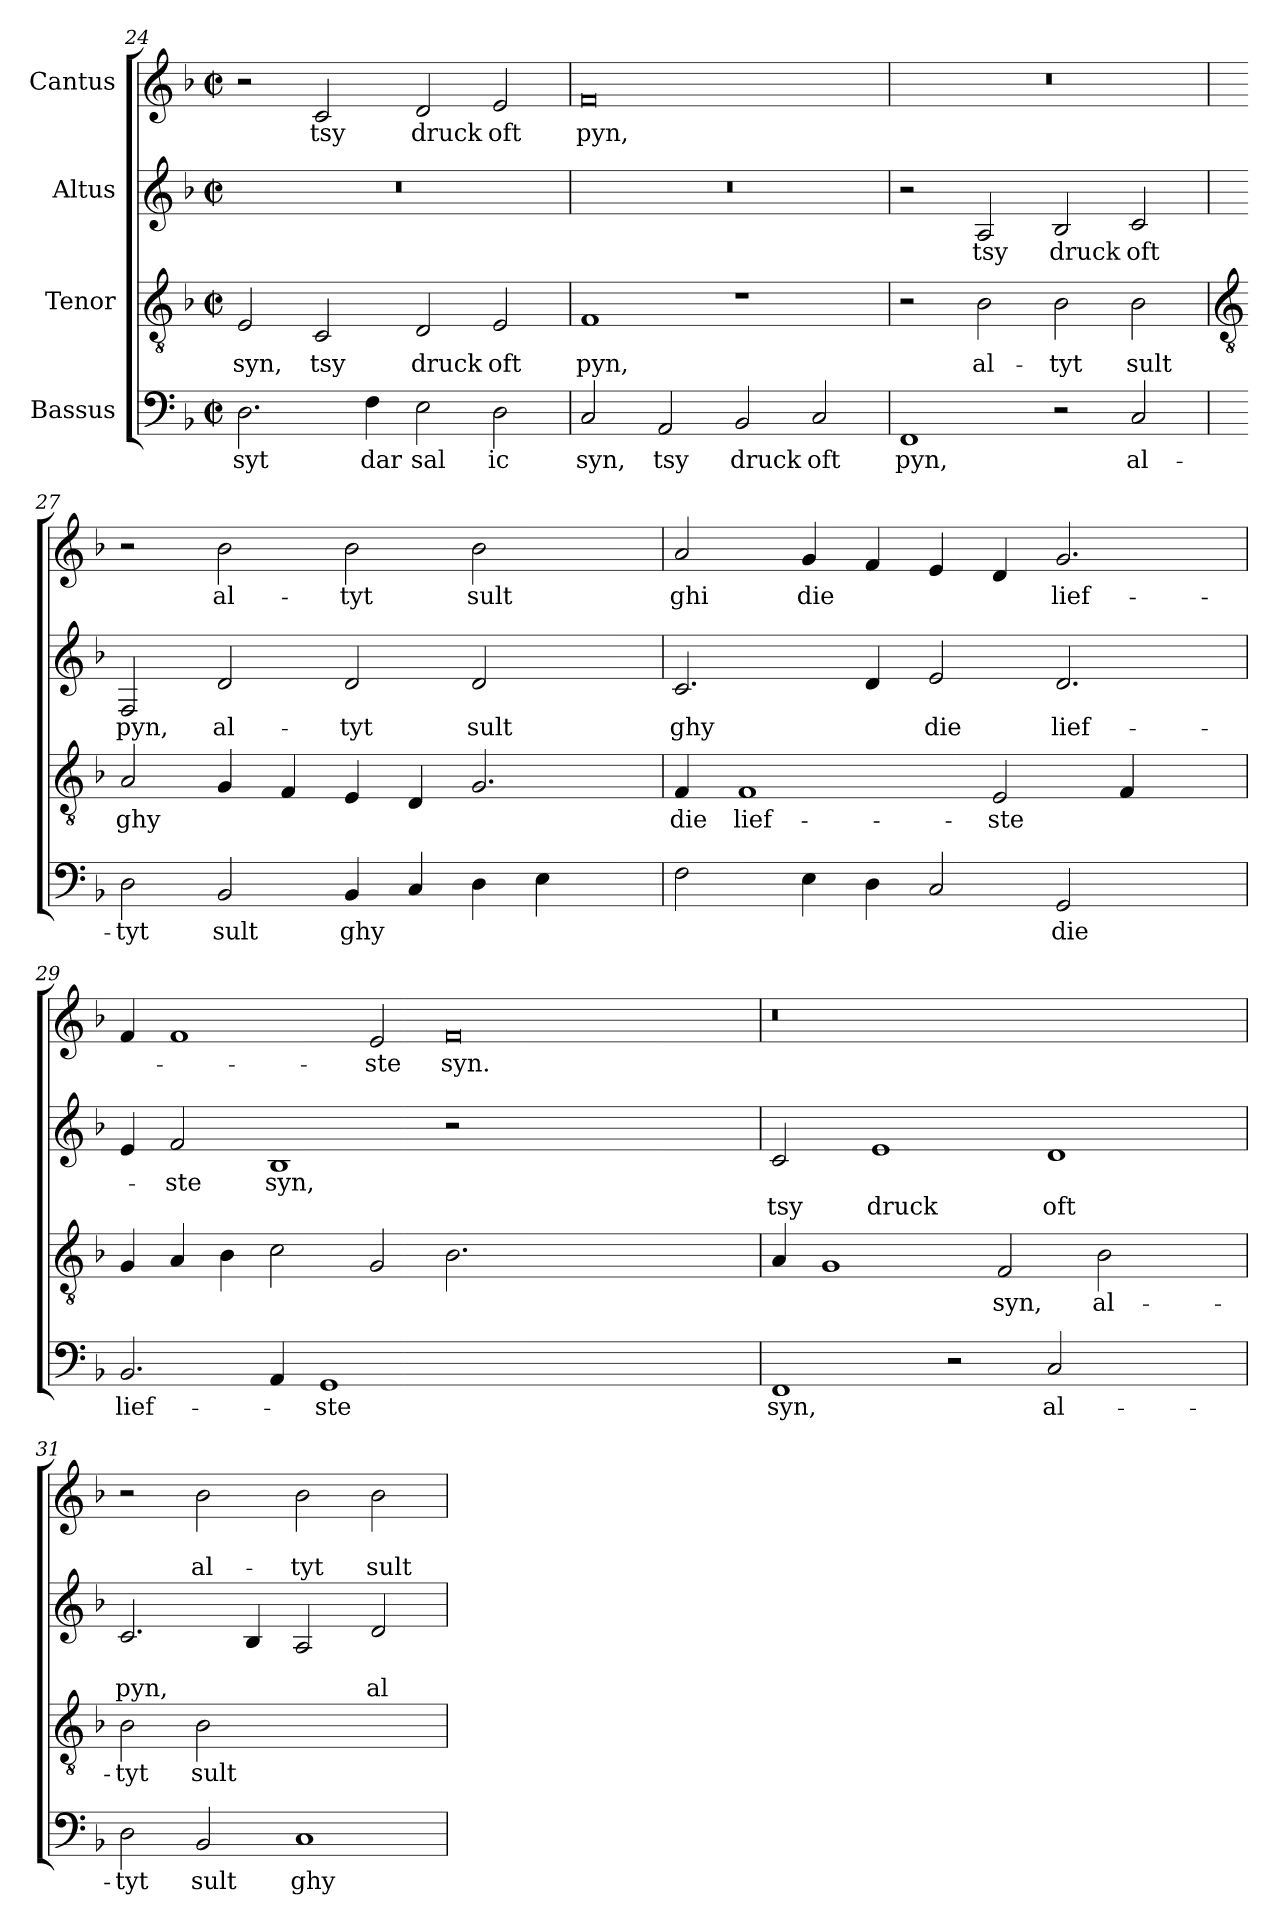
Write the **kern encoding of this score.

**kern	**text	**kern	**text	**kern	**text	**text	**kern	**text	**text
*part4	*part4	*part3	*part3	*part2	*part2	*part2	*part1	*part1	*part1
*staff4	*staff4	*staff3	*staff3	*staff2	*staff2	*staff2	*staff1	*staff1	*staff1
*I"Bassus	*	*I"Tenor	*	*I"Altus	*	*	*I"Cantus	*	*
*clefF4	*	*clefGv2	*	*clefG2	*	*	*clefG2	*	*
*k[b-]	*	*k[b-]	*	*k[b-]	*	*	*k[b-]	*	*
*F:	*	*F:	*	*F:	*	*	*F:	*	*
*M4/2	*	*M4/2	*	*M4/2	*	*	*M4/2	*	*
*met(c|)	*	*met(c|)	*	*met(c|)	*	*	*met(c|)	*	*
=24	=24	=24	=24	=24	=24	=24	=24	=24	=24
!	!LO:LY:b	!	!LO:LY:b	!	!	!	!	!	!
2.D	syt	2E	syn,	0r	.	.	2r	.	.
!	!	!	!LO:LY:b	!	!	!	!	!LO:LY:b	!
.	.	2C	tsy	.	.	.	2c	tsy	.
!	!LO:LY:b	!	!	!	!	!	!	!	!
4F	dar	.	.	.	.	.	.	.	.
!	!LO:LY:b	!	!LO:LY:b	!	!	!	!	!LO:LY:b	!
2E	sal	2D	druck	.	.	.	2d	druck	.
!	!LO:LY:b	!	!LO:LY:b	!	!	!	!	!LO:LY:b	!
2D	ic	2E	oft	.	.	.	2e	oft	.
=25	=25	=25	=25	=25	=25	=25	=25	=25	=25
!	!LO:LY:b	!	!LO:LY:b	!	!	!	!	!LO:LY:b	!
2C	syn,	1F	pyn,	0r	.	.	0f	pyn,	.
!	!LO:LY:b	!	!	!	!	!	!	!	!
2AA	tsy	.	.	.	.	.	.	.	.
!	!LO:LY:b	!	!	!	!	!	!	!	!
2BB-	druck	1r	.	.	.	.	.	.	.
!	!LO:LY:b	!	!	!	!	!	!	!	!
2C	oft	.	.	.	.	.	.	.	.
!!LO:LB:g=z
=26	=26	=26	=26	=26	=26	=26	=26	=26	=26
!	!LO:LY:b	!	!	!	!	!	!	!	!
1FF	pyn,	2r	.	2r	.	.	0r	.	.
!	!	!	!LO:LY:b	!	!LO:LY:b	!	!	!	!
.	.	2B-	al-	2A	tsy	.	.	.	.
!	!	!	!LO:LY:b	!	!LO:LY:b	!	!	!	!
2r	.	2B-	-tyt	2B-	druck	.	.	.	.
!	!LO:LY:b	!	!LO:LY:b	!	!LO:LY:b	!	!	!	!
2C	al-	2B-	sult	2c	oft	.	.	.	.
!!LO:LB:g=z
=27	=27	=27	=27	=27	=27	=27	=27	=27	=27
*	*	*clefGv2	*	*	*	*	*	*	*
!	!LO:LY:b	!	!LO:LY:b	!	!LO:LY:b	!	!	!	!
2D	-tyt	2A	ghy	2F	pyn,	.	2r	.	.
!	!LO:LY:b	!	!	!	!LO:LY:b	!	!	!LO:LY:b	!
2BB-	sult	4G	.	2d	al-	.	2b-	al-	.
.	.	4F	.	.	.	.	.	.	.
!	!LO:LY:b	!	!	!	!LO:LY:b	!	!	!LO:LY:b	!
4BB-	ghy	4E	.	2d	-tyt	.	2b-	-tyt	.
4C	.	4D	.	.	.	.	.	.	.
!	!	!	!	!	!LO:LY:b	!	!	!LO:LY:b	!
4D	.	2.G	.	2d	sult	.	2b-	sult	.
4E	.	.	.	.	.	.	.	.	.
4ryy	.	.	.	4ryy	.	.	4ryy	.	.
!!LO:LB:g=z
=28	=28	=28	=28	=28	=28	=28	=28	=28	=28
!	!	!	!LO:LY:b	!	!LO:LY:b	!	!	!LO:LY:b	!
2F	.	4F	die	2.c	ghy	.	2a	ghi	.
!	!	!	!LO:LY:b	!	!	!	!	!	!
.	.	1F	lief-	.	.	.	.	.	.
!	!	!	!	!	!	!	!	!LO:LY:b	!
4E	.	.	.	.	.	.	4g	die	.
4D	.	.	.	4d	.	.	4f	.	.
!	!	!	!	!	!LO:LY:b	!	!	!	!
2C	.	.	.	2e	die	.	4e	.	.
!	!	!	!LO:LY:b	!	!	!	!	!	!
.	.	2E	-ste	.	.	.	4d	.	.
!	!LO:LY:b	!	!	!	!LO:LY:b	!	!	!LO:LY:b	!
2GG	die	.	.	2.d	lief-	.	2.g	lief-	.
.	.	4F	.	.	.	.	.	.	.
4ryy	.	4ryy	.	.	.	.	.	.	.
=29	=29	=29	=29	=29	=29	=29	=29	=29	=29
!	!LO:LY:b	!	!	!	!	!	!	!	!
2.BB-	lief-	4G	.	4e	.	.	4f	.	.
!	!	!	!	!	!LO:LY:b	!	!	!	!
.	.	4A	.	2f	-ste	.	1f	.	.
.	.	4B-	.	.	.	.	.	.	.
!	!	!	!	!	!LO:LY:b	!	!	!	!
4AA	.	2c	.	1B-	syn,	.	.	.	.
!	!LO:LY:b	!	!	!	!	!	!	!	!
1GG	-ste	.	.	.	.	.	.	.	.
!	!	!	!	!	!	!	!	!LO:LY:b	!
.	.	2G	.	.	.	.	2e	-ste	.
!	!	!	!	!	!	!	!	!LO:LY:b	!
.	.	2.B-	.	2r	.	.	0f	syn.	.
1..ryy	.	.	.	.	.	.	.	.	.
.	.	.	.	1.ryy	.	.	.	.	.
.	.	1ryy	.	.	.	.	.	.	.
.	.	4ryy	.	.	.	.	.	.	.
!!LO:LB:g=z
=30	=30	=30	=30	=30	=30	=30	=30	=30	=30
!	!LO:LY:b	!	!	!	!	!LO:LY:b	!	!	!
1FF	syn,	4A	.	2c	.	tsy	0r	.	.
.	.	1G	.	.	.	.	.	.	.
!	!	!	!	!	!	!LO:LY:b	!	!	!
.	.	.	.	1e	.	druck	.	.	.
2r	.	.	.	.	.	.	.	.	.
!	!	!	!LO:LY:b	!	!	!	!	!	!
.	.	2F	syn,	.	.	.	.	.	.
!	!LO:LY:b	!	!	!	!	!LO:LY:b	!	!	!
2C	al-	.	.	1d	.	oft	.	.	.
!	!	!	!LO:LY:b	!	!	!	!	!	!
.	.	2B-	al-	.	.	.	.	.	.
2ryy	.	.	.	.	.	.	2ryy	.	.
.	.	4ryy	.	.	.	.	.	.	.
=31	=31	=31	=31	=31	=31	=31	=31	=31	=31
!	!LO:LY:b	!	!LO:LY:b	!	!	!LO:LY:b	!	!	!
2D	-tyt	2B-	-tyt	2.c	.	pyn,	2r	.	.
!	!LO:LY:b	!	!LO:LY:b	!	!	!	!	!	!LO:LY:b
2BB-	sult	2B-	sult	.	.	.	2b-	.	al-
.	.	.	.	4B-	.	.	.	.	.
!	!LO:LY:b	!	!	!	!	!	!	!	!LO:LY:b
1C	ghy	1ryy	.	2A	.	.	2b-	.	-tyt
!	!	!	!	!	!	!LO:LY:b	!	!	!LO:LY:b
.	.	.	.	2d	.	al-	2b-	.	sult
=	=	=	=	=	=	=	=	=	=
*-	*-	*-	*-	*-	*-	*-	*-	*-	*-
